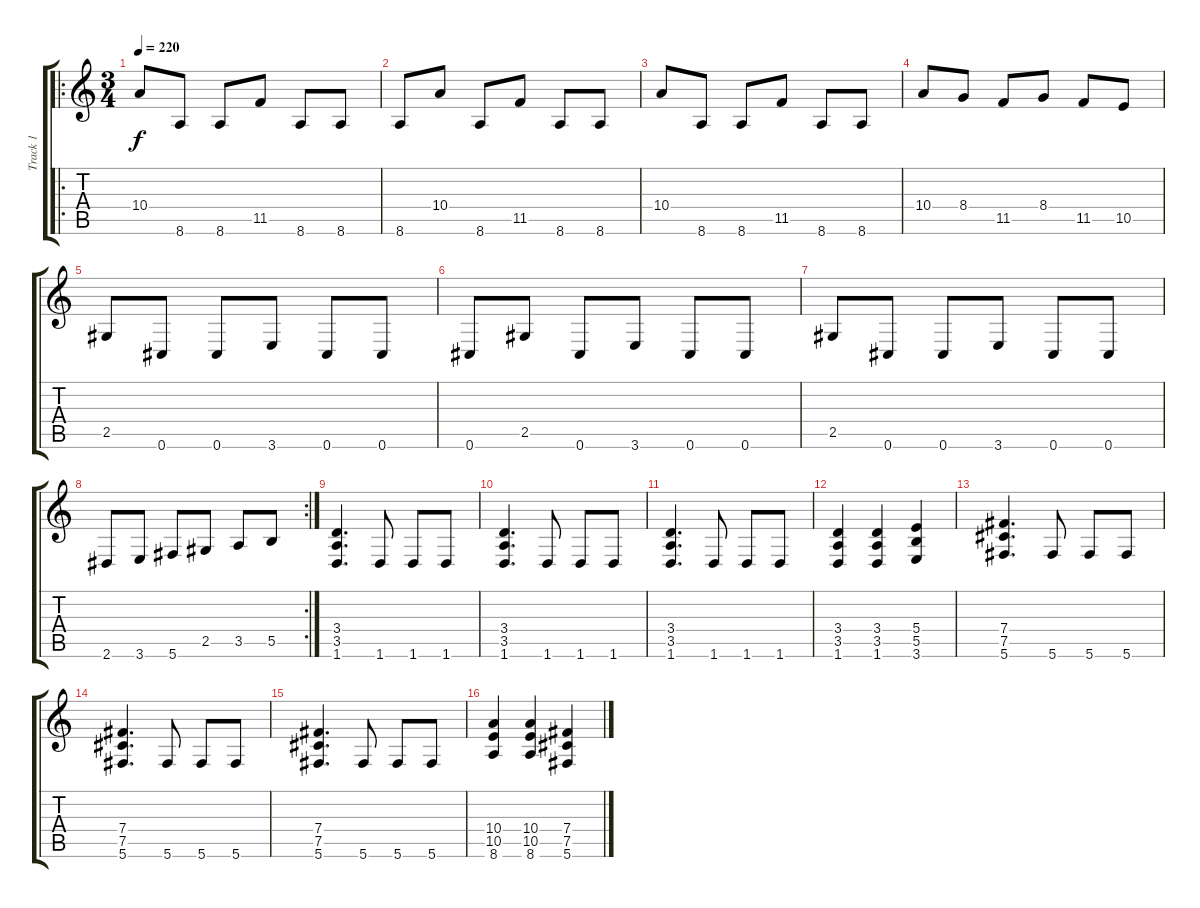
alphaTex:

\track ("Track 1" "Track 1") {instrument overdrivenguitar}
\staff {score tabs}
\tuning (Db4 Ab3 E3 B2 Gb2 Db2) {hide}
\ro
\ts (3 4)
\tempo 220
\clef g2
\ks c
10.4.8{dy f} 8.6.8 8.6.8 11.5.8 8.6.8 8.6.8 |
8.6.8 10.4.8 8.6.8 11.5.8 8.6.8 8.6.8 |
10.4.8 8.6.8 8.6.8 11.5.8 8.6.8 8.6.8 |
10.4.8 8.4.8 11.5.8 8.4.8 11.5.8 10.5.8 |
2.5.8 0.6.8 0.6.8 3.6.8 0.6.8 0.6.8 |
0.6.8 2.5.8 0.6.8 3.6.8 0.6.8 0.6.8 |
2.5.8 0.6.8 0.6.8 3.6.8 0.6.8 0.6.8 |
\rc 2
2.6.8 3.6.8 5.6.8 2.5.8 3.5.8 5.5.8 |
(3.4 3.5 1.6).4{d} 1.6.8 1.6.8 1.6.8 |
(3.4 3.5 1.6).4{d} 1.6.8 1.6.8 1.6.8 |
(3.4 3.5 1.6).4{d} 1.6.8 1.6.8 1.6.8 |
(3.4 3.5 1.6).4 (3.4 3.5 1.6).4 (5.4 5.5 3.6).4 |
(7.4 7.5 5.6).4{d} 5.6.8 5.6.8 5.6.8 |
(7.4 7.5 5.6).4{d} 5.6.8 5.6.8 5.6.8 |
(7.4 7.5 5.6).4{d} 5.6.8 5.6.8 5.6.8 |
(10.4 10.5 8.6).4 (10.4 10.5 8.6).4 (7.4 7.5 5.6).4
